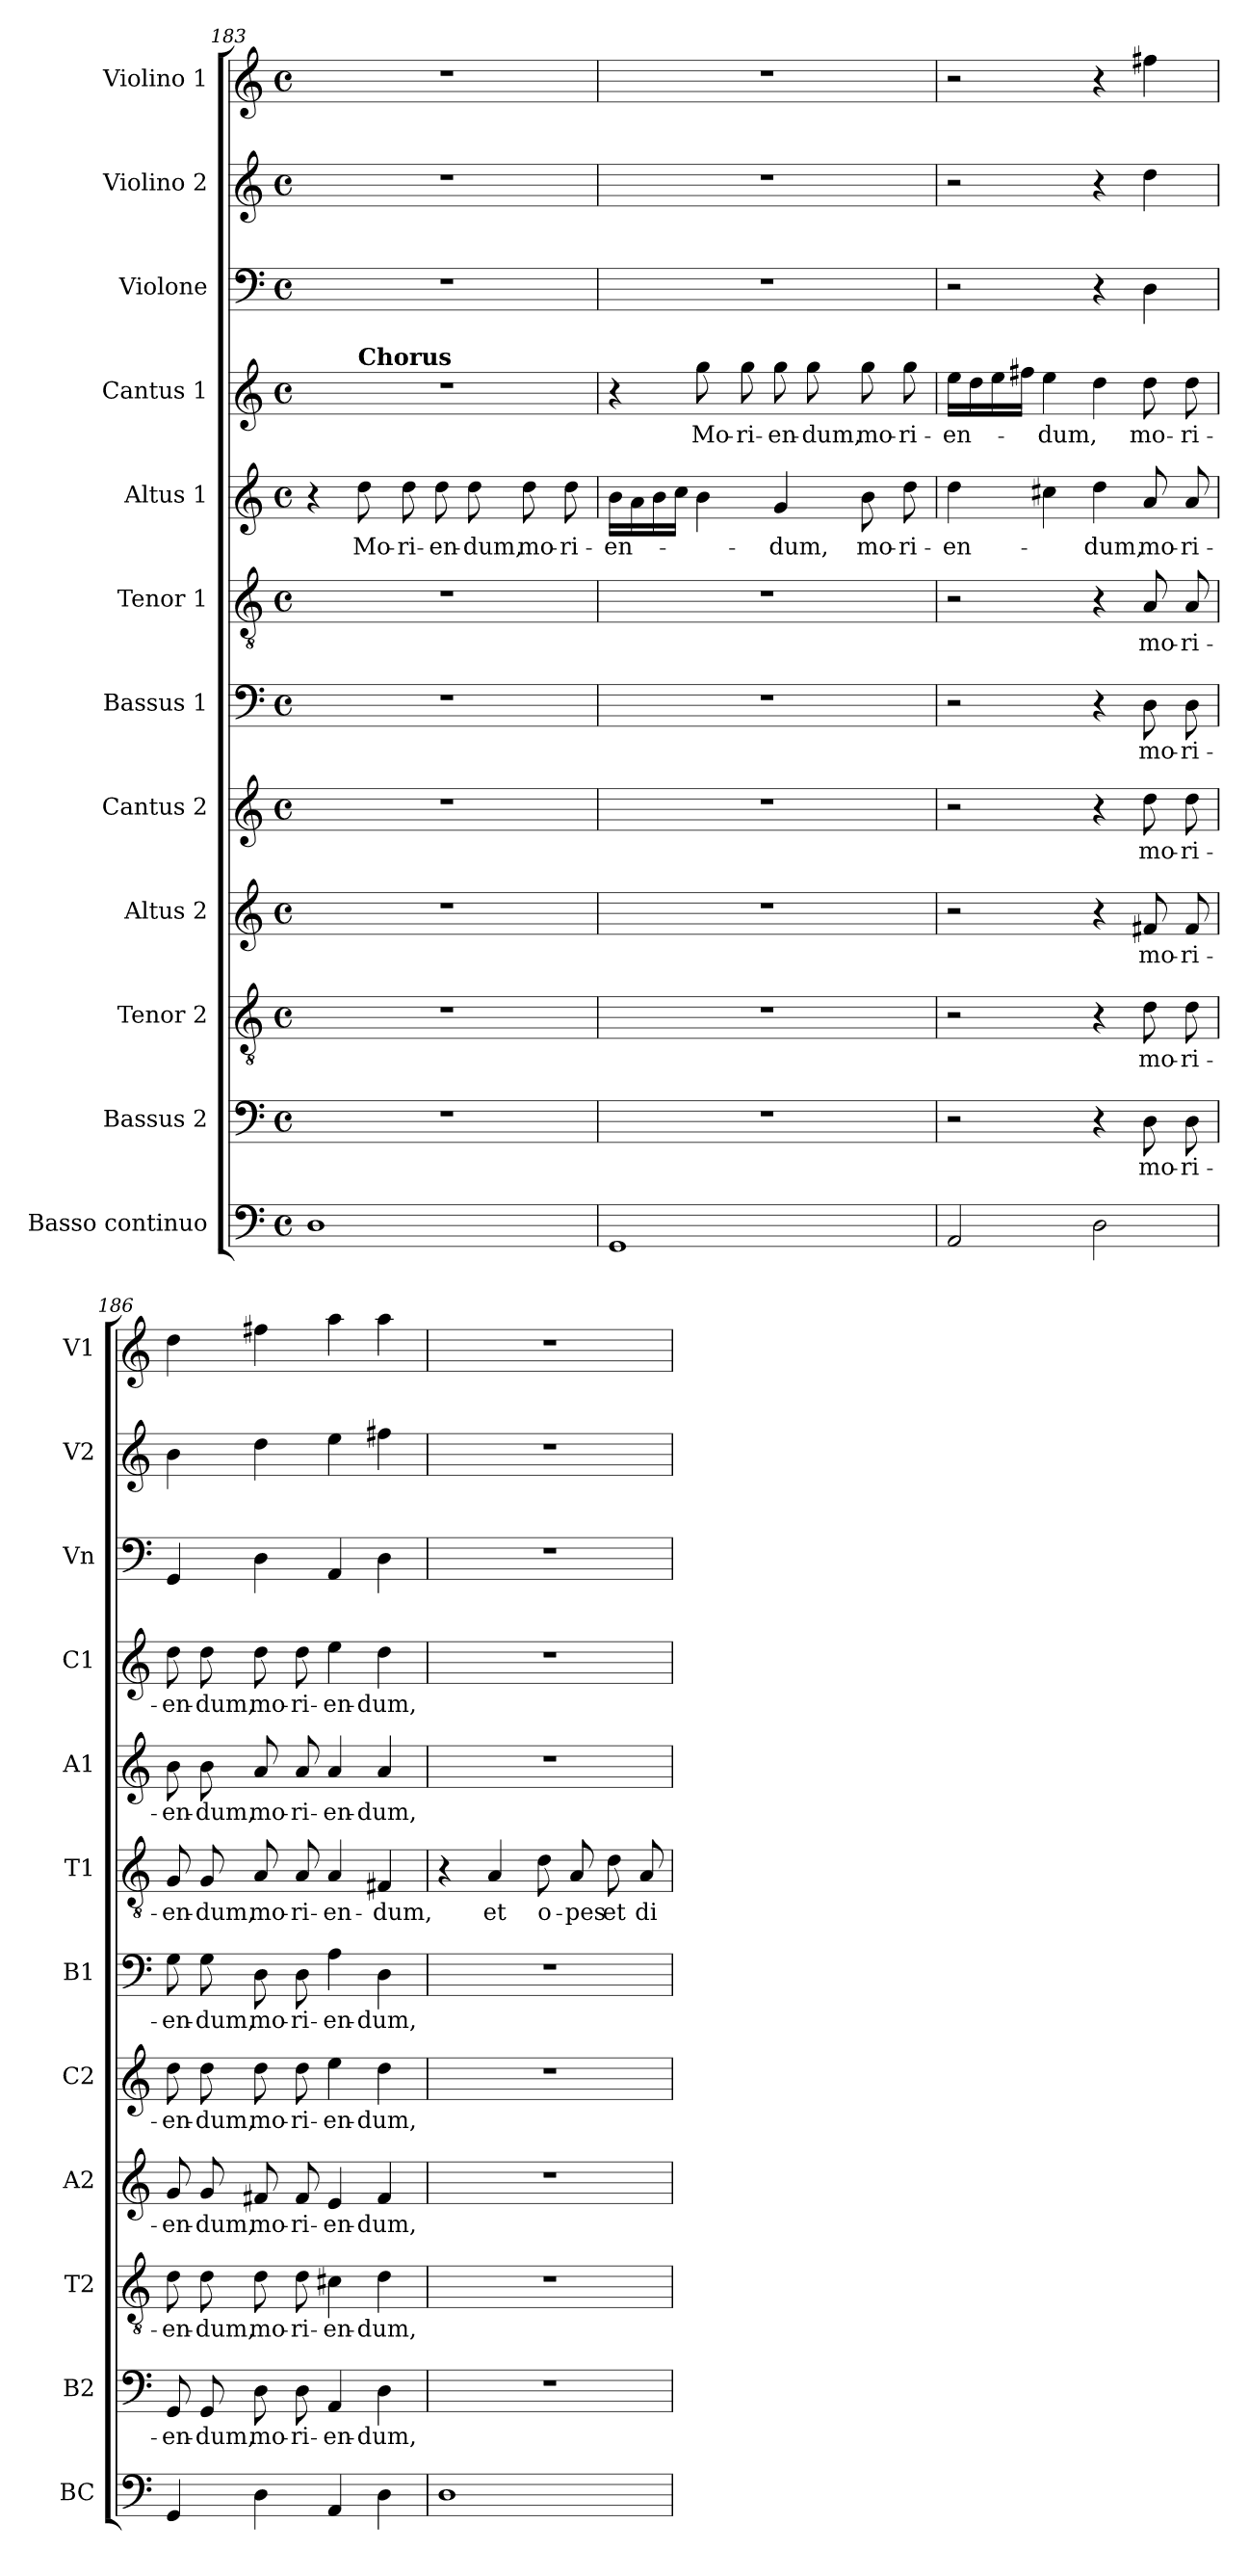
**kern	**kern	**text	**kern	**text	**kern	**text	**kern	**text	**kern	**text	**kern	**text	**kern	**text	**kern	**text	**kern	**kern	**kern
*part12	*part11	*part11	*part10	*part10	*part9	*part9	*part8	*part8	*part7	*part7	*part6	*part6	*part5	*part5	*part4	*part4	*part3	*part2	*part1
*staff12	*staff11	*staff11	*staff10	*staff10	*staff9	*staff9	*staff8	*staff8	*staff7	*staff7	*staff6	*staff6	*staff5	*staff5	*staff4	*staff4	*staff3	*staff2	*staff1
*I"Basso continuo	*I"Bassus 2	*	*I"Tenor 2	*	*I"Altus 2	*	*I"Cantus 2	*	*I"Bassus 1	*	*I"Tenor 1	*	*I"Altus 1	*	*I"Cantus 1	*	*I"Violone	*I"Violino 2	*I"Violino 1
*I'BC	*I'B2	*	*I'T2	*	*I'A2	*	*I'C2	*	*I'B1	*	*I'T1	*	*I'A1	*	*I'C1	*	*I'Vn	*I'V2	*I'V1
!!LO:LB:g=z
*clefF4	*clefF4	*	*clefGv2	*	*clefG2	*	*clefG2	*	*clefF4	*	*clefGv2	*	*clefG2	*	*clefG2	*	*clefF4	*clefG2	*clefG2
*ITrd7c12	*	*	*	*	*	*	*	*	*	*	*	*	*	*	*	*	*ITrd7c12	*	*
*k[]	*k[]	*	*k[]	*	*k[]	*	*k[]	*	*k[]	*	*k[]	*	*k[]	*	*k[]	*	*k[]	*k[]	*k[]
*C:	*C:	*	*C:	*	*C:	*	*C:	*	*C:	*	*C:	*	*C:	*	*C:	*	*C:	*C:	*C:
*M4/4	*M4/4	*	*M4/4	*	*M4/4	*	*M4/4	*	*M4/4	*	*M4/4	*	*M4/4	*	*M4/4	*	*M4/4	*M4/4	*M4/4
*met(c)	*met(c)	*	*met(c)	*	*met(c)	*	*met(c)	*	*met(c)	*	*met(c)	*	*met(c)	*	*met(c)	*	*met(c)	*met(c)	*met(c)
=183	=183	=183	=183	=183	=183	=183	=183	=183	=183	=183	=183	=183	=183	=183	=183	=183	=183	=183	=183
*	*	*	*	*	*	*	*	*	*	*	*	*	*	*	*^	*	*	*	*
1DD	1r	.	1r	.	1r	.	1r	.	1r	.	1r	.	4r	.	1r	4ryy	.	1r	1r	1r
!	!	!	!	!	!	!	!	!	!	!	!	!	!	!	!	!LO:TX:a:B:t=Chorus	!	!	!	!
!	!	!	!	!	!	!	!	!	!	!	!	!	!	!LO:LY:b	!	!	!	!	!	!
.	.	.	.	.	.	.	.	.	.	.	.	.	8dd\	Mo-	.	2.ryy	.	.	.	.
!	!	!	!	!	!	!	!	!	!	!	!	!	!	!LO:LY:b	!	!	!	!	!	!
.	.	.	.	.	.	.	.	.	.	.	.	.	8dd\	-ri-	.	.	.	.	.	.
!	!	!	!	!	!	!	!	!	!	!	!	!	!	!LO:LY:b	!	!	!	!	!	!
.	.	.	.	.	.	.	.	.	.	.	.	.	8dd\	-en-	.	.	.	.	.	.
!	!	!	!	!	!	!	!	!	!	!	!	!	!	!LO:LY:b	!	!	!	!	!	!
.	.	.	.	.	.	.	.	.	.	.	.	.	8dd\	-dum,	.	.	.	.	.	.
!	!	!	!	!	!	!	!	!	!	!	!	!	!	!LO:LY:b	!	!	!	!	!	!
.	.	.	.	.	.	.	.	.	.	.	.	.	8dd\	mo-	.	.	.	.	.	.
!	!	!	!	!	!	!	!	!	!	!	!	!	!	!LO:LY:b	!	!	!	!	!	!
.	.	.	.	.	.	.	.	.	.	.	.	.	8dd\	-ri-	.	.	.	.	.	.
=184	=184	=184	=184	=184	=184	=184	=184	=184	=184	=184	=184	=184	=184	=184	=184	=184	=184	=184	=184	=184
!	!	!	!	!	!	!	!	!	!	!	!	!	!	!LO:LY:b	!	!	!	!	!	!
*	*	*	*	*	*	*	*	*	*	*	*	*	*	*	*v	*v	*	*	*	*
1GGG	1r	.	1r	.	1r	.	1r	.	1r	.	1r	.	16b\LL	-en-	4r	.	1r	1r	1r
.	.	.	.	.	.	.	.	.	.	.	.	.	16a\	.	.	.	.	.	.
.	.	.	.	.	.	.	.	.	.	.	.	.	16b\	.	.	.	.	.	.
.	.	.	.	.	.	.	.	.	.	.	.	.	16cc\JJ	.	.	.	.	.	.
!	!	!	!	!	!	!	!	!	!	!	!	!	!	!	!	!LO:LY:b	!	!	!
.	.	.	.	.	.	.	.	.	.	.	.	.	4b\	.	8gg\	Mo-	.	.	.
!	!	!	!	!	!	!	!	!	!	!	!	!	!	!	!	!LO:LY:b	!	!	!
.	.	.	.	.	.	.	.	.	.	.	.	.	.	.	8gg\	-ri-	.	.	.
!	!	!	!	!	!	!	!	!	!	!	!	!	!	!LO:LY:b	!	!LO:LY:b	!	!	!
.	.	.	.	.	.	.	.	.	.	.	.	.	4g/	-dum,	8gg\	-en-	.	.	.
!	!	!	!	!	!	!	!	!	!	!	!	!	!	!	!	!LO:LY:b	!	!	!
.	.	.	.	.	.	.	.	.	.	.	.	.	.	.	8gg\	-dum,	.	.	.
!	!	!	!	!	!	!	!	!	!	!	!	!	!	!LO:LY:b	!	!LO:LY:b	!	!	!
.	.	.	.	.	.	.	.	.	.	.	.	.	8b\	mo-	8gg\	mo-	.	.	.
!	!	!	!	!	!	!	!	!	!	!	!	!	!	!LO:LY:b	!	!LO:LY:b	!	!	!
.	.	.	.	.	.	.	.	.	.	.	.	.	8dd\	-ri-	8gg\	-ri-	.	.	.
=185	=185	=185	=185	=185	=185	=185	=185	=185	=185	=185	=185	=185	=185	=185	=185	=185	=185	=185	=185
!	!	!	!	!	!	!	!	!	!	!	!	!	!	!LO:LY:b	!	!LO:LY:b	!	!	!
2AAA/	2r	.	2r	.	2r	.	2r	.	2r	.	2r	.	4dd\	-en-	16ee\LL	-en-	2r	2r	2r
.	.	.	.	.	.	.	.	.	.	.	.	.	.	.	16dd\	.	.	.	.
.	.	.	.	.	.	.	.	.	.	.	.	.	.	.	16ee\	.	.	.	.
.	.	.	.	.	.	.	.	.	.	.	.	.	.	.	16ff#X\JJ	.	.	.	.
!	!	!	!	!	!	!	!	!	!	!	!	!	!	!	!	!LO:LY:b	!	!	!
.	.	.	.	.	.	.	.	.	.	.	.	.	4cc#X\	.	4ee\	-dum,	.	.	.
!	!	!	!	!	!	!	!	!	!	!	!	!	!	!LO:LY:b	!	!	!	!	!
2DD\	4r	.	4r	.	4r	.	4r	.	4r	.	4r	.	4dd\	-dum,	4dd\	.	4r	4r	4r
!	!	!LO:LY:b	!	!LO:LY:b	!	!LO:LY:b	!	!LO:LY:b	!	!LO:LY:b	!	!LO:LY:b	!	!LO:LY:b	!	!LO:LY:b	!	!	!
.	8D\	mo-	8d\	mo-	8f#X/	mo-	8dd\	mo-	8D\	mo-	8A/	mo-	8a/	mo-	8dd\	mo-	4DD\	4dd\	4ff#X\
!	!	!LO:LY:b	!	!LO:LY:b	!	!LO:LY:b	!	!LO:LY:b	!	!LO:LY:b	!	!LO:LY:b	!	!LO:LY:b	!	!LO:LY:b	!	!	!
.	8D\	-ri-	8d\	-ri-	8f#/	-ri-	8dd\	-ri-	8D\	-ri-	8A/	-ri-	8a/	-ri-	8dd\	-ri-	.	.	.
=186	=186	=186	=186	=186	=186	=186	=186	=186	=186	=186	=186	=186	=186	=186	=186	=186	=186	=186	=186
!	!	!LO:LY:b	!	!LO:LY:b	!	!LO:LY:b	!	!LO:LY:b	!	!LO:LY:b	!	!LO:LY:b	!	!LO:LY:b	!	!LO:LY:b	!	!	!
4GGG/	8GG/	-en-	8d\	-en-	8g/	-en-	8dd\	-en-	8G\	-en-	8G/	-en-	8b\	-en-	8dd\	-en-	4GGG/	4b\	4dd\
!	!	!LO:LY:b	!	!LO:LY:b	!	!LO:LY:b	!	!LO:LY:b	!	!LO:LY:b	!	!LO:LY:b	!	!LO:LY:b	!	!LO:LY:b	!	!	!
.	8GG/	-dum,	8d\	-dum,	8g/	-dum,	8dd\	-dum,	8G\	-dum,	8G/	-dum,	8b\	-dum,	8dd\	-dum,	.	.	.
!	!	!LO:LY:b	!	!LO:LY:b	!	!LO:LY:b	!	!LO:LY:b	!	!LO:LY:b	!	!LO:LY:b	!	!LO:LY:b	!	!LO:LY:b	!	!	!
4DD\	8D\	mo-	8d\	mo-	8f#X/	mo-	8dd\	mo-	8D\	mo-	8A/	mo-	8a/	mo-	8dd\	mo-	4DD\	4dd\	4ff#X\
!	!	!LO:LY:b	!	!LO:LY:b	!	!LO:LY:b	!	!LO:LY:b	!	!LO:LY:b	!	!LO:LY:b	!	!LO:LY:b	!	!LO:LY:b	!	!	!
.	8D\	-ri-	8d\	-ri-	8f#/	-ri-	8dd\	-ri-	8D\	-ri-	8A/	-ri-	8a/	-ri-	8dd\	-ri-	.	.	.
!	!	!LO:LY:b	!	!LO:LY:b	!	!LO:LY:b	!	!LO:LY:b	!	!LO:LY:b	!	!LO:LY:b	!	!LO:LY:b	!	!LO:LY:b	!	!	!
4AAA/	4AA/	-en-	4c#X\	-en-	4e/	-en-	4ee\	-en-	4A\	-en-	4A/	-en-	4a/	-en-	4ee\	-en-	4AAA/	4ee\	4aa\
!	!	!LO:LY:b	!	!LO:LY:b	!	!LO:LY:b	!	!LO:LY:b	!	!LO:LY:b	!	!LO:LY:b	!	!LO:LY:b	!	!LO:LY:b	!	!	!
4DD\	4D\	-dum,	4d\	-dum,	4f#/	-dum,	4dd\	-dum,	4D\	-dum,	4F#X/	-dum,	4a/	-dum,	4dd\	-dum,	4DD\	4ff#X\	4aa\
!!LO:PB:g=z
=187	=187	=187	=187	=187	=187	=187	=187	=187	=187	=187	=187	=187	=187	=187	=187	=187	=187	=187	=187
1DD	1r	.	1r	.	1r	.	1r	.	1r	.	4r	.	1r	.	1r	.	1r	1r	1r
!	!	!	!	!	!	!	!	!	!	!	!	!LO:LY:b	!	!	!	!	!	!	!
.	.	.	.	.	.	.	.	.	.	.	4A/	et	.	.	.	.	.	.	.
!	!	!	!	!	!	!	!	!	!	!	!	!LO:LY:b	!	!	!	!	!	!	!
.	.	.	.	.	.	.	.	.	.	.	8d\	o-	.	.	.	.	.	.	.
!	!	!	!	!	!	!	!	!	!	!	!	!LO:LY:b	!	!	!	!	!	!	!
.	.	.	.	.	.	.	.	.	.	.	8A/	-pes	.	.	.	.	.	.	.
!	!	!	!	!	!	!	!	!	!	!	!	!LO:LY:b	!	!	!	!	!	!	!
.	.	.	.	.	.	.	.	.	.	.	8d\	et	.	.	.	.	.	.	.
!	!	!	!	!	!	!	!	!	!	!	!	!LO:LY:b	!	!	!	!	!	!	!
.	.	.	.	.	.	.	.	.	.	.	8A/	di	.	.	.	.	.	.	.
=	=	=	=	=	=	=	=	=	=	=	=	=	=	=	=	=	=	=	=
*-	*-	*-	*-	*-	*-	*-	*-	*-	*-	*-	*-	*-	*-	*-	*-	*-	*-	*-	*-
